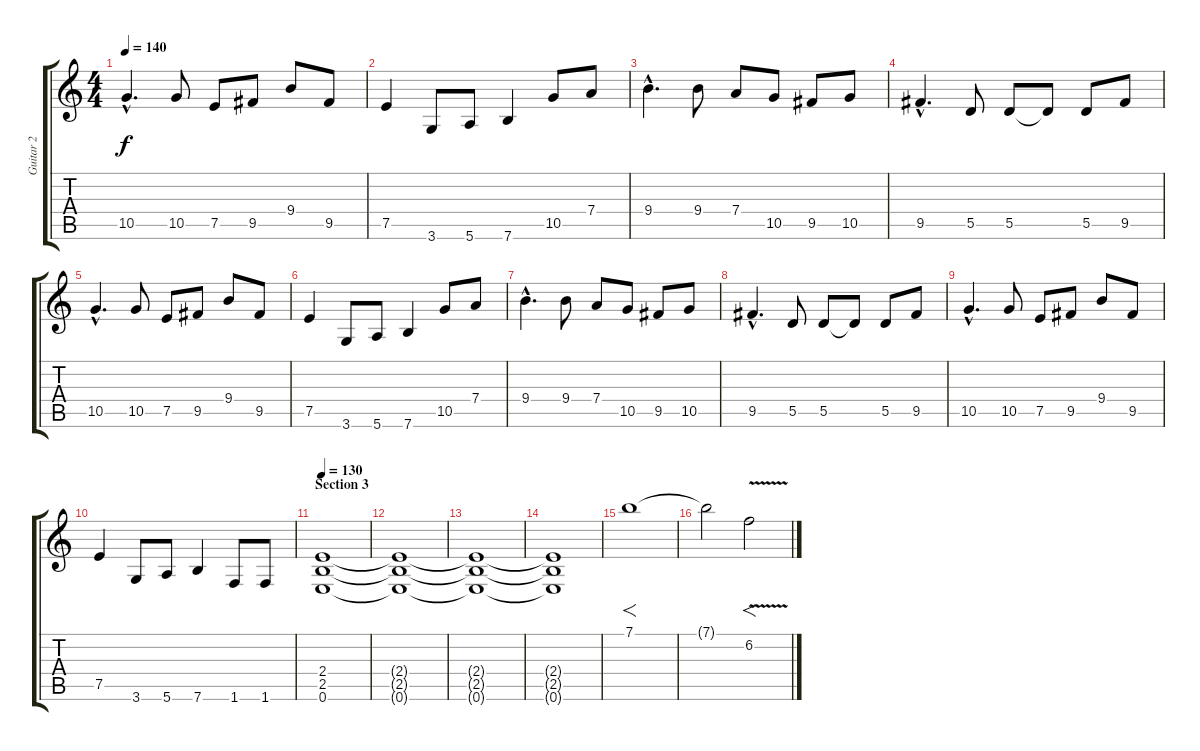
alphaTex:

\track ("Guitar 2" "Guitar 2") {instrument distortionguitar}
\staff {score tabs}
\tuning (E4 B3 G3 D3 A2 E2) {hide}
\ts (4 4)
\tempo 140
\clef g2
\ks c
10.5{hac}.4{d dy f} 10.5.8 7.5.8 9.5.8 9.4.8 9.5.8 |
7.5.4 3.6.8 5.6.8 7.6.4 10.5.8 7.4.8 |
9.4{hac}.4{d} 9.4.8 7.4.8 10.5.8 9.5.8 10.5.8 |
9.5{hac}.4{d} 5.5.8 5.5.8 5.5{t}.8 5.5.8 9.5.8 |
10.5{hac}.4{d} 10.5.8 7.5.8 9.5.8 9.4.8 9.5.8 |
7.5.4 3.6.8 5.6.8 7.6.4 10.5.8 7.4.8 |
9.4{hac}.4{d} 9.4.8 7.4.8 10.5.8 9.5.8 10.5.8 |
9.5{hac}.4{d} 5.5.8 5.5.8 5.5{t}.8 5.5.8 9.5.8 |
10.5{hac}.4{d} 10.5.8 7.5.8 9.5.8 9.4.8 9.5.8 |
7.5.4 3.6.8 5.6.8 7.6.4 1.6.8 1.6.8 |
\section ("" "Section 3")
\tempo 130
(2.4 2.5 0.6).1 |
(2.4{t} 2.5{t} 0.6{t}).1 |
(2.4{t} 2.5{t} 0.6{t}).1 |
(2.4{t} 2.5{t} 0.6{t}).1 |
7.1.1{f} |
7.1{t}.2 6.2{v}.2{f}
